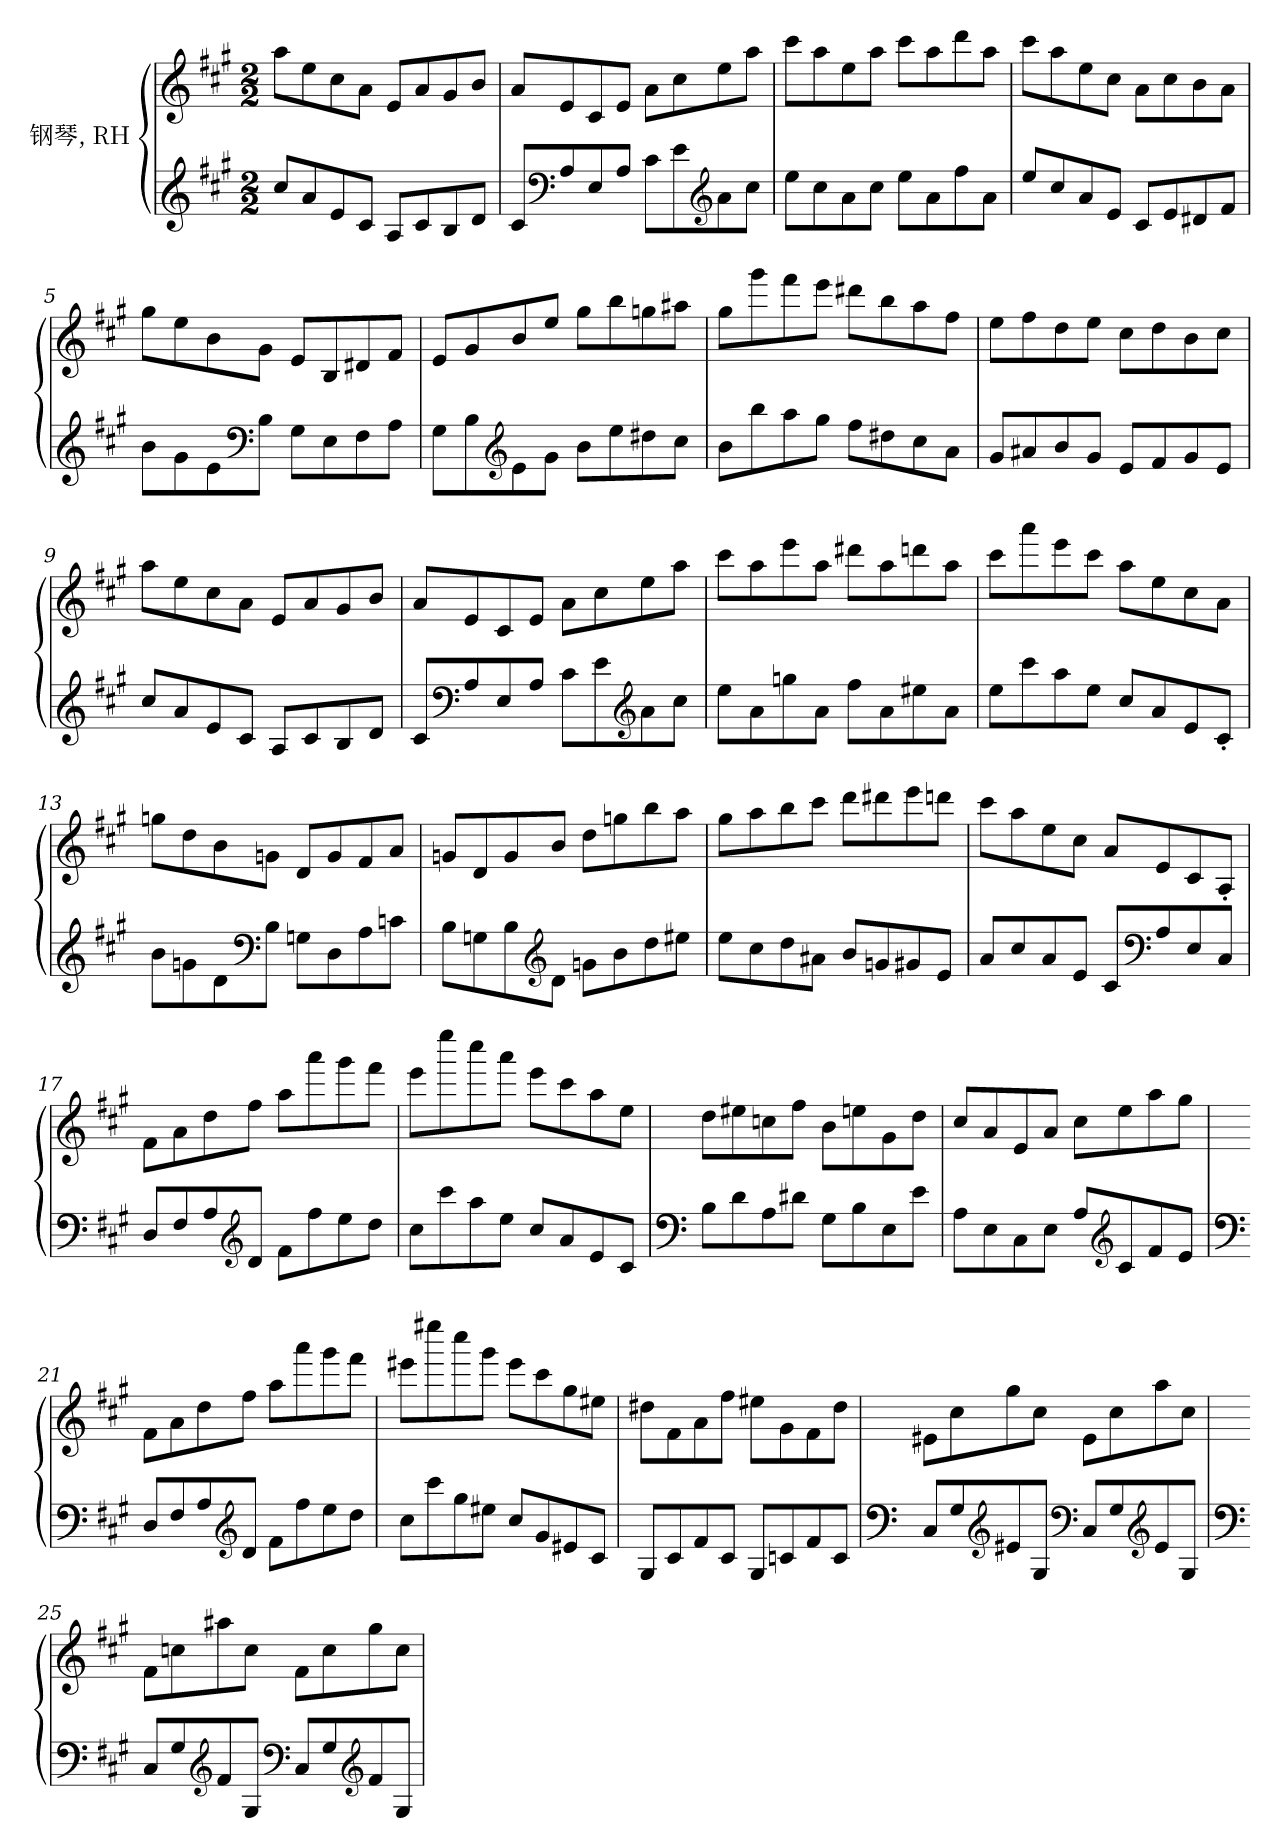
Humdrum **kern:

**kern	**kern
*part1	*part1
*staff2	*staff1
*I"钢琴, RH	*
*clefG2	*clefG2
*k[f#c#g#]	*k[f#c#g#]
*M2/2	*M2/2
*MM120	*MM120
=1	=1
8cc#/L	8aa\L
8a/	8ee\
8e/	8cc#\
8c#/J	8a\J
8A/L	8e/L
8c#/	8a/
8B/	8g#/
8d/J	8b/J
=2	=2
8c#/L	8a/L
*clefF4	*
8A/	8e/
8E/	8c#/
8A/J	8e/J
8c#\L	8a\L
8e\	8cc#\
*clefG2	*
8a\	8ee\
8cc#\J	8aa\J
=3	=3
8ee\L	8ccc#\L
8cc#\	8aa\
8a\	8ee\
8cc#\J	8aa\J
8ee\L	8ccc#\L
8a\	8aa\
8ff#\	8ddd\
8a\J	8aa\J
=4	=4
8ee/L	8ccc#\L
8cc#/	8aa\
8a/	8ee\
8e/J	8cc#\J
8c#/L	8a\L
8e/	8cc#\
8d#X/	8b\
8f#/J	8a\J
!!LO:LB:g=z
=5	=5
8b\L	8gg#\L
8g#\	8ee\
8e\	8b\
*clefF4	*
8B\J	8g#\J
8G#\L	8e/L
8E\	8B/
8F#\	8d#X/
8A\J	8f#/J
=6	=6
8G#\L	8e/L
8B\	8g#/
*clefG2	*
8e\	8b/
8g#\J	8ee/J
8b\L	8gg#\L
8ee\	8bb\
8dd#X\	8ggn\
8cc#\J	8aa#X\J
=7	=7
8b\L	8gg#\L
8bb\	8ggg#\
8aa\	8fff#\
8gg#\J	8eee\J
8ff#\L	8ddd#X\L
8dd#X\	8bb\
8cc#\	8aa\
8a\J	8ff#\J
=8	=8
8g#/L	8ee\L
8a#X/	8ff#\
8b/	8dd\
8g#/J	8ee\J
8e/L	8cc#\L
8f#/	8dd\
8g#/	8b\
8e/J	8cc#\J
!!LO:LB:g=z
=9	=9
8cc#/L	8aa\L
8a/	8ee\
8e/	8cc#\
8c#/J	8a\J
8A/L	8e/L
8c#/	8a/
8B/	8g#/
8d/J	8b/J
=10	=10
8c#/L	8a/L
*clefF4	*
8A/	8e/
8E/	8c#/
8A/J	8e/J
8c#\L	8a\L
8e\	8cc#\
*clefG2	*
8a\	8ee\
8cc#\J	8aa\J
=11	=11
8ee\L	8ccc#\L
8a\	8aa\
8ggn\	8eee\
8a\J	8aa\J
8ff#\L	8ddd#X\L
8a\	8aa\
8ee#X\	8dddn\
8a\J	8aa\J
!!LO:LB:g=z
=12	=12
8ee\L	8ccc#\L
8ccc#\	8aaa\
8aa\	8eee\
8ee\J	8ccc#\J
8cc#/L	8aa\L
8a/	8ee\
8e/	8cc#\
8c#'/J	8a\J
=13	=13
8b\L	8ggn\L
8gn\	8dd\
8d\	8b\
*clefF4	*
8B\J	8gn\J
8Gn\L	8d/L
8D\	8g/
8A\	8f#/
8cn\J	8a/J
=14	=14
8B\L	8gn/L
8Gn\	8d/
8B\	8g/
*clefG2	*
8d\J	8b/J
8gn\L	8dd\L
8b\	8ggn\
8dd\	8bb\
8ee#X\J	8aa\J
!!LO:LB:g=z
=15	=15
8ee\L	8gg#\L
8cc#\	8aa\
8dd\	8bb\
8a#X\J	8ccc#\J
8b/L	8ddd\L
8gn/	8ddd#X\
8g#X/	8eee\
8e/J	8dddn\J
=16	=16
8a/L	8ccc#\L
8cc#/	8aa\
8a/	8ee\
8e/J	8cc#\J
8c#/L	8a/L
*clefF4	*
8A/	8e/
8E/	8c#/
8C#/J	8A'/J
=17	=17
8D/L	8f#\L
8F#/	8a\
8A/	8dd\
*clefG2	*
8d/J	8ff#\J
8f#\L	8aa\L
8ff#\	8aaa\
8ee\	8ggg#\
8dd\J	8fff#\J
!!LO:LB:g=z
=18	=18
8cc#\L	8eee\L
8ccc#\	8eeee\
8aa\	8cccc#\
8ee\J	8aaa\J
8cc#/L	8eee\L
8a/	8ccc#\
8e/	8aa\
8c#/J	8ee\J
=19	=19
*clefF4	*
8B\L	8dd\L
8d\	8ee#X\
8A\	8ccn\
8d#X\J	8ff#\J
8G#\L	8b\L
8B\	8een\
8E\	8g#\
8e\J	8dd\J
=20	=20
8A\L	8cc#/L
8E\	8a/
8C#\	8e/
8E\J	8a/J
8A/L	8cc#\L
*clefG2	*
8c#/	8ee\
8f#/	8aa\
8e/J	8gg#\J
!!LO:PB:g=z
=21	=21
*clefF4	*
8D/L	8f#\L
8F#/	8a\
8A/	8dd\
*clefG2	*
8d/J	8ff#\J
8f#\L	8aa\L
8ff#\	8aaa\
8ee\	8ggg#\
8dd\J	8fff#\J
=22	=22
8cc#\L	8eee#X\L
8ccc#\	8eeee#X\
8gg#\	8cccc#\
8ee#X\J	8ggg#\J
8cc#/L	8eee#\L
8g#/	8ccc#\
8e#X/	8gg#\
8c#/J	8ee#X\J
=23	=23
8G#/L	8dd#X\L
8c#/	8f#\
8f#/	8a\
8c#/J	8ff#\J
8G#/L	8ee#X\L
8cn/	8g#\
8f#/	8f#\
8c/J	8dd#\J
!!LO:LB:g=z
=24	=24
*clefF4	*
8C#/L	8e#X\L
8G#/	8cc#\
*clefG2	*
8e#X/	8gg#\
8G#/J	8cc#\J
*clefF4	*
8C#/L	8e#\L
8G#/	8cc#\
*clefG2	*
8e#/	8aa\
8G#/J	8cc#\J
=25	=25
*clefF4	*
8C#/L	8f#\L
8G#/	8ccn\
*clefG2	*
8f#/	8aa#X\
8G#/J	8cc\J
*clefF4	*
8C#/L	8f#\L
8G#/	8cc\
*clefG2	*
8f#/	8gg#\
8G#/J	8cc\J
=	=
*-	*-
